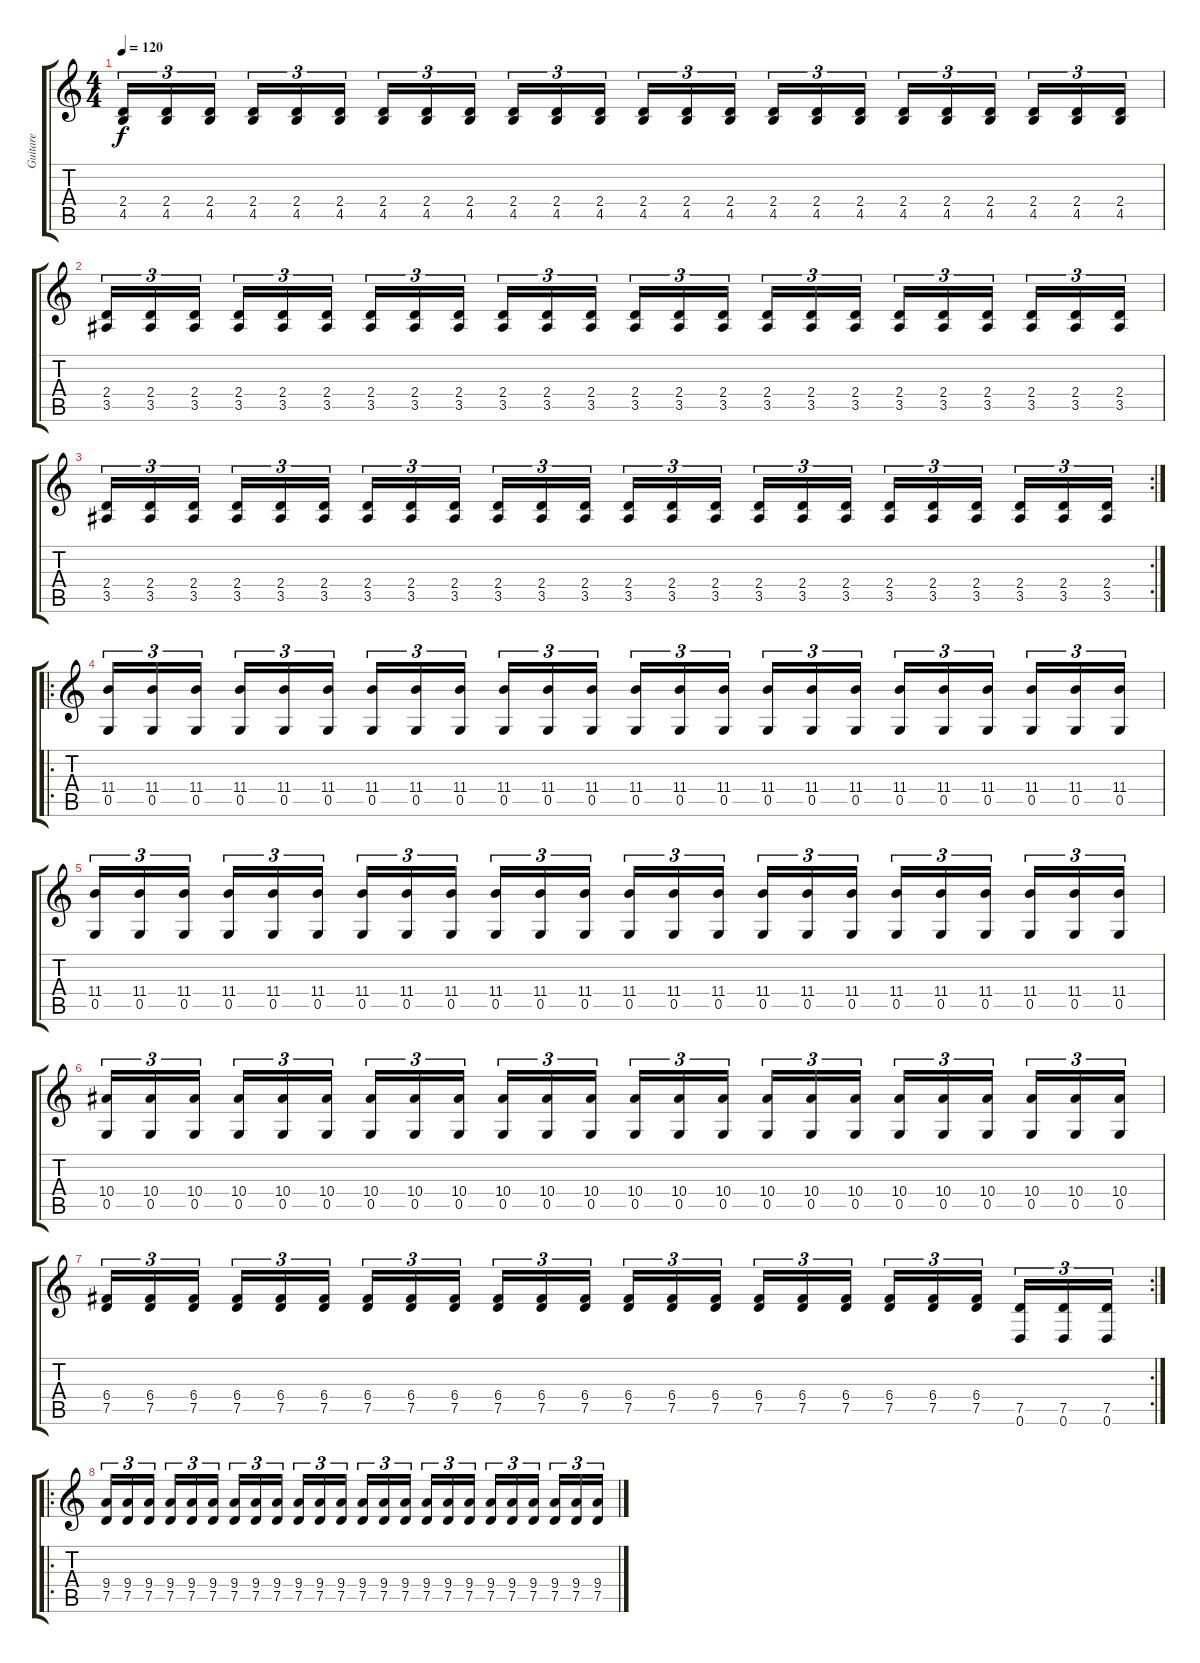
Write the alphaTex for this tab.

\track ("Guitare" "Guitare") {instrument distortionguitar}
\staff {score tabs}
\tuning (D4 A3 F3 C3 G2 D2) {hide}
\ts (4 4)
\tempo 120
\clef g2
\ks c
(2.4 4.5).16{tu (3 2) dy f} (2.4 4.5).16{tu (3 2)} (2.4 4.5).16{tu (3 2) beam splitsecondary} (2.4 4.5).16{tu (3 2)} (2.4 4.5).16{tu (3 2)} (2.4 4.5).16{tu (3 2)} (2.4 4.5).16{tu (3 2)} (2.4 4.5).16{tu (3 2)} (2.4 4.5).16{tu (3 2) beam splitsecondary} (2.4 4.5).16{tu (3 2)} (2.4 4.5).16{tu (3 2)} (2.4 4.5).16{tu (3 2)} (2.4 4.5).16{tu (3 2)} (2.4 4.5).16{tu (3 2)} (2.4 4.5).16{tu (3 2) beam splitsecondary} (2.4 4.5).16{tu (3 2)} (2.4 4.5).16{tu (3 2)} (2.4 4.5).16{tu (3 2)} (2.4 4.5).16{tu (3 2)} (2.4 4.5).16{tu (3 2)} (2.4 4.5).16{tu (3 2) beam splitsecondary} (2.4 4.5).16{tu (3 2)} (2.4 4.5).16{tu (3 2)} (2.4 4.5).16{tu (3 2)} |
(2.4 3.5).16{tu (3 2)} (2.4 3.5).16{tu (3 2)} (2.4 3.5).16{tu (3 2) beam splitsecondary} (2.4 3.5).16{tu (3 2)} (2.4 3.5).16{tu (3 2)} (2.4 3.5).16{tu (3 2)} (2.4 3.5).16{tu (3 2)} (2.4 3.5).16{tu (3 2)} (2.4 3.5).16{tu (3 2) beam splitsecondary} (2.4 3.5).16{tu (3 2)} (2.4 3.5).16{tu (3 2)} (2.4 3.5).16{tu (3 2)} (2.4 3.5).16{tu (3 2)} (2.4 3.5).16{tu (3 2)} (2.4 3.5).16{tu (3 2) beam splitsecondary} (2.4 3.5).16{tu (3 2)} (2.4 3.5).16{tu (3 2)} (2.4 3.5).16{tu (3 2)} (2.4 3.5).16{tu (3 2)} (2.4 3.5).16{tu (3 2)} (2.4 3.5).16{tu (3 2) beam splitsecondary} (2.4 3.5).16{tu (3 2)} (2.4 3.5).16{tu (3 2)} (2.4 3.5).16{tu (3 2)} |
\rc 2
(2.4 3.5).16{tu (3 2)} (2.4 3.5).16{tu (3 2)} (2.4 3.5).16{tu (3 2) beam splitsecondary} (2.4 3.5).16{tu (3 2)} (2.4 3.5).16{tu (3 2)} (2.4 3.5).16{tu (3 2)} (2.4 3.5).16{tu (3 2)} (2.4 3.5).16{tu (3 2)} (2.4 3.5).16{tu (3 2) beam splitsecondary} (2.4 3.5).16{tu (3 2)} (2.4 3.5).16{tu (3 2)} (2.4 3.5).16{tu (3 2)} (2.4 3.5).16{tu (3 2)} (2.4 3.5).16{tu (3 2)} (2.4 3.5).16{tu (3 2) beam splitsecondary} (2.4 3.5).16{tu (3 2)} (2.4 3.5).16{tu (3 2)} (2.4 3.5).16{tu (3 2)} (2.4 3.5).16{tu (3 2)} (2.4 3.5).16{tu (3 2)} (2.4 3.5).16{tu (3 2) beam splitsecondary} (2.4 3.5).16{tu (3 2)} (2.4 3.5).16{tu (3 2)} (2.4 3.5).16{tu (3 2)} |
\ro
(11.4 0.5).16{tu (3 2)} (11.4 0.5).16{tu (3 2)} (11.4 0.5).16{tu (3 2) beam splitsecondary} (11.4 0.5).16{tu (3 2)} (11.4 0.5).16{tu (3 2)} (11.4 0.5).16{tu (3 2)} (11.4 0.5).16{tu (3 2)} (11.4 0.5).16{tu (3 2)} (11.4 0.5).16{tu (3 2) beam splitsecondary} (11.4 0.5).16{tu (3 2)} (11.4 0.5).16{tu (3 2)} (11.4 0.5).16{tu (3 2)} (11.4 0.5).16{tu (3 2)} (11.4 0.5).16{tu (3 2)} (11.4 0.5).16{tu (3 2) beam splitsecondary} (11.4 0.5).16{tu (3 2)} (11.4 0.5).16{tu (3 2)} (11.4 0.5).16{tu (3 2)} (11.4 0.5).16{tu (3 2)} (11.4 0.5).16{tu (3 2)} (11.4 0.5).16{tu (3 2) beam splitsecondary} (11.4 0.5).16{tu (3 2)} (11.4 0.5).16{tu (3 2)} (11.4 0.5).16{tu (3 2)} |
(11.4 0.5).16{tu (3 2)} (11.4 0.5).16{tu (3 2)} (11.4 0.5).16{tu (3 2) beam splitsecondary} (11.4 0.5).16{tu (3 2)} (11.4 0.5).16{tu (3 2)} (11.4 0.5).16{tu (3 2)} (11.4 0.5).16{tu (3 2)} (11.4 0.5).16{tu (3 2)} (11.4 0.5).16{tu (3 2) beam splitsecondary} (11.4 0.5).16{tu (3 2)} (11.4 0.5).16{tu (3 2)} (11.4 0.5).16{tu (3 2)} (11.4 0.5).16{tu (3 2)} (11.4 0.5).16{tu (3 2)} (11.4 0.5).16{tu (3 2) beam splitsecondary} (11.4 0.5).16{tu (3 2)} (11.4 0.5).16{tu (3 2)} (11.4 0.5).16{tu (3 2)} (11.4 0.5).16{tu (3 2)} (11.4 0.5).16{tu (3 2)} (11.4 0.5).16{tu (3 2) beam splitsecondary} (11.4 0.5).16{tu (3 2)} (11.4 0.5).16{tu (3 2)} (11.4 0.5).16{tu (3 2)} |
(10.4 0.5).16{tu (3 2)} (10.4 0.5).16{tu (3 2)} (10.4 0.5).16{tu (3 2) beam splitsecondary} (10.4 0.5).16{tu (3 2)} (10.4 0.5).16{tu (3 2)} (10.4 0.5).16{tu (3 2)} (10.4 0.5).16{tu (3 2)} (10.4 0.5).16{tu (3 2)} (10.4 0.5).16{tu (3 2) beam splitsecondary} (10.4 0.5).16{tu (3 2)} (10.4 0.5).16{tu (3 2)} (10.4 0.5).16{tu (3 2)} (10.4 0.5).16{tu (3 2)} (10.4 0.5).16{tu (3 2)} (10.4 0.5).16{tu (3 2) beam splitsecondary} (10.4 0.5).16{tu (3 2)} (10.4 0.5).16{tu (3 2)} (10.4 0.5).16{tu (3 2)} (10.4 0.5).16{tu (3 2)} (10.4 0.5).16{tu (3 2)} (10.4 0.5).16{tu (3 2) beam splitsecondary} (10.4 0.5).16{tu (3 2)} (10.4 0.5).16{tu (3 2)} (10.4 0.5).16{tu (3 2)} |
\rc 2
(6.4 7.5).16{tu (3 2)} (6.4 7.5).16{tu (3 2)} (6.4 7.5).16{tu (3 2) beam splitsecondary} (6.4 7.5).16{tu (3 2)} (6.4 7.5).16{tu (3 2)} (6.4 7.5).16{tu (3 2)} (6.4 7.5).16{tu (3 2)} (6.4 7.5).16{tu (3 2)} (6.4 7.5).16{tu (3 2) beam splitsecondary} (6.4 7.5).16{tu (3 2)} (6.4 7.5).16{tu (3 2)} (6.4 7.5).16{tu (3 2)} (6.4 7.5).16{tu (3 2)} (6.4 7.5).16{tu (3 2)} (6.4 7.5).16{tu (3 2) beam splitsecondary} (6.4 7.5).16{tu (3 2)} (6.4 7.5).16{tu (3 2)} (6.4 7.5).16{tu (3 2)} (6.4 7.5).16{tu (3 2)} (6.4 7.5).16{tu (3 2)} (6.4 7.5).16{tu (3 2) beam splitsecondary} (7.5 0.6).16{tu (3 2)} (7.5 0.6).16{tu (3 2)} (7.5 0.6).16{tu (3 2)} |
\ro
(9.4 7.5).16{tu (3 2)} (9.4 7.5).16{tu (3 2)} (9.4 7.5).16{tu (3 2) beam splitsecondary} (9.4 7.5).16{tu (3 2)} (9.4 7.5).16{tu (3 2)} (9.4 7.5).16{tu (3 2)} (9.4 7.5).16{tu (3 2)} (9.4 7.5).16{tu (3 2)} (9.4 7.5).16{tu (3 2) beam splitsecondary} (9.4 7.5).16{tu (3 2)} (9.4 7.5).16{tu (3 2)} (9.4 7.5).16{tu (3 2)} (9.4 7.5).16{tu (3 2)} (9.4 7.5).16{tu (3 2)} (9.4 7.5).16{tu (3 2) beam splitsecondary} (9.4 7.5).16{tu (3 2)} (9.4 7.5).16{tu (3 2)} (9.4 7.5).16{tu (3 2)} (9.4 7.5).16{tu (3 2)} (9.4 7.5).16{tu (3 2)} (9.4 7.5).16{tu (3 2) beam splitsecondary} (9.4 7.5).16{tu (3 2)} (9.4 7.5).16{tu (3 2)} (9.4 7.5).16{tu (3 2)}
